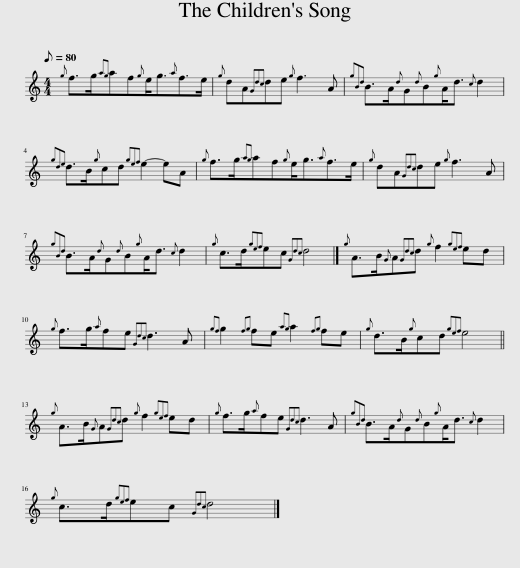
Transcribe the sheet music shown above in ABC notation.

X:1
L:1/8
Q:1/8=80
M:4/4
I:linebreak $
K:C
V:1 treble
V:1
{g} f>g{ag}af{g}e<g{a}f>e |{g} dA{Gdc}de{g} f3 A |{gBd} B>A{d}G{d}B{g}A<d{c} d2 |${gde} d>B{g}cd{gef} e2- eA |{g} f>g{ag}af{g}e<g{a}f>e | %5
{g} dA{Gdc}de{g} f3 A |${gBd} B>A{d}G{d}B{g}A<d{c} d2 |{g} c>d{gef}ec{Gdc} d4 |]{g} A>B{G}A{Gdc}d{g} f2{gef} ed |${g} f>g{a}fe{Gdc} d3 A | %10
{gf} g2{fg} fe{ag} a2{fg} fe |{g} d>B{g}cd{gef} e4 ||${g} A>B{G}A{Gdc}d{g} f2{gef} ed |{g} f>g{a}fe{Gdc} d3 A |{gBd} B>A{d}G{d}B{g}A<d{c} d2 |$ %15
{g} c>d{gef}ec{Gdc} d4 |] %16
